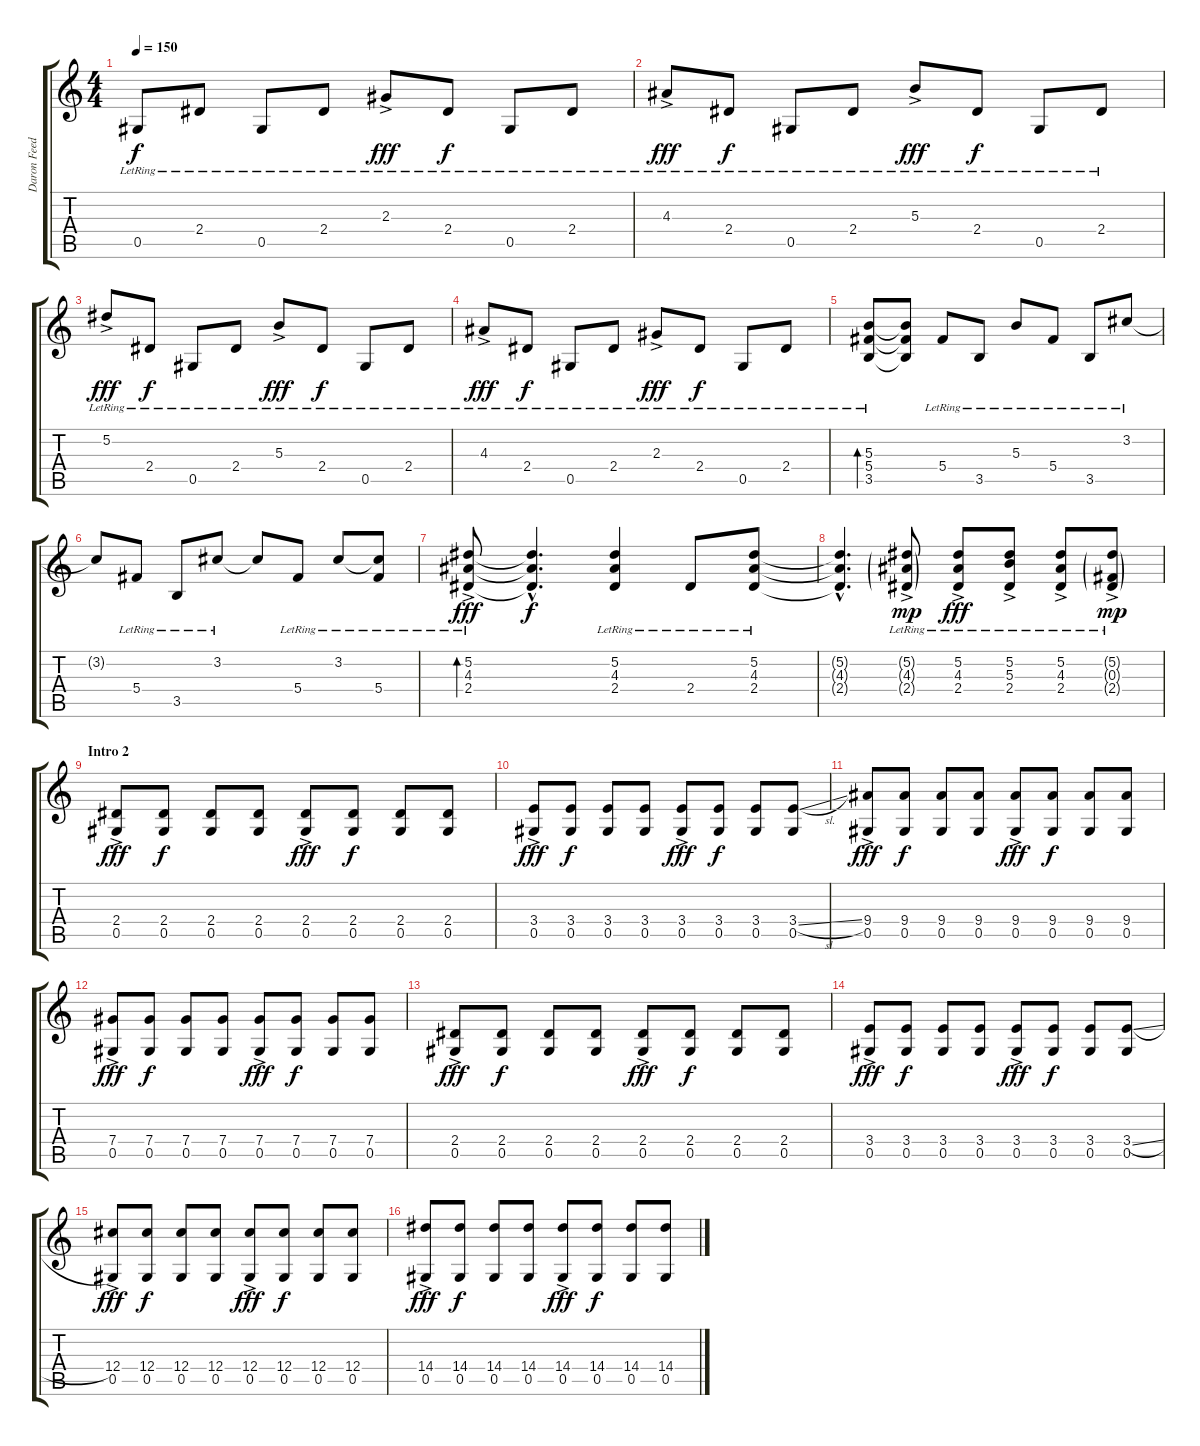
\track ("Daron Feedback" "Daron Feed") {instrument electricguitarclean}
\staff {score tabs}
\tuning (Eb4 Bb3 Gb3 Db3 Ab2 Db2) {hide}
\ts (4 4)
\tempo 150
\clef g2
\ks c
0.5{lr}.8{dy f} 2.4{lr}.8 0.5{lr}.8 2.4{lr}.8 2.3{ac lr}.8{dy fff} 2.4{lr}.8{dy f} 0.5{lr}.8 2.4{lr}.8 |
4.3{ac lr}.8{dy fff} 2.4{lr}.8{dy f} 0.5{lr}.8 2.4{lr}.8 5.3{ac lr}.8{dy fff} 2.4{lr}.8{dy f} 0.5{lr}.8 2.4{lr}.8 |
5.2{ac lr}.8{dy fff} 2.4{lr}.8{dy f} 0.5{lr}.8 2.4{lr}.8 5.3{ac lr}.8{dy fff} 2.4{lr}.8{dy f} 0.5{lr}.8 2.4{lr}.8 |
4.3{ac lr}.8{dy fff} 2.4{lr}.8{dy f} 0.5{lr}.8 2.4{lr}.8 2.3{ac lr}.8{dy fff} 2.4{lr}.8{dy f} 0.5{lr}.8 2.4{lr}.8 |
(5.3{lr} 5.4{lr} 3.5{lr}).8{bd 240} (5.3{t} 5.4{t} 3.5{t}).8 5.4{lr}.8 3.5{lr}.8 5.3{lr}.8 5.4{lr}.8 3.5{lr}.8 3.2{lr}.8 |
3.2{t}.8 5.4{lr}.8 3.5{lr}.8 3.2{lr}.8 3.2{t}.8 5.4{lr}.8 3.2{lr}.8 (3.2{t} 5.4{lr}).8 |
(5.2{lr} 4.3{lr} 2.4{ac lr}).8{bd 240 dy fff} (5.2{hac t} 4.3{hac t} 2.4{hac t}).4{d dy f} (5.2{lr} 4.3{lr} 2.4{lr}).4 2.4{lr}.8 (5.2{lr} 4.3{lr} 2.4{lr}).8 |
(5.2{hac t} 4.3{hac t} 2.4{hac t}).4{d} (5.2{g lr} 4.3{g lr} 2.4{g ac lr}).8{dy mp} (5.2{lr} 4.3{ac lr} 2.4{lr}).8{dy fff} (5.2{lr} 5.3{ac lr} 2.4{lr}).8 (5.2{lr} 4.3{ac lr} 2.4{lr}).8 (5.2{g lr} 0.3{g ac lr} 2.4{g lr}).8{dy mp} |
\section ("" "Intro 2")
(2.4{ac} 0.5{ac}).8{dy fff volume 11 instrument distortionguitar} (2.4 0.5).8{dy f} (2.4 0.5).8 (2.4 0.5).8 (2.4{ac} 0.5{ac}).8{dy fff} (2.4 0.5).8{dy f} (2.4 0.5).8 (2.4 0.5).8 |
(3.4{ac} 0.5{ac}).8{dy fff} (3.4 0.5).8{dy f} (3.4 0.5).8 (3.4 0.5).8 (3.4{ac} 0.5{ac}).8{dy fff} (3.4 0.5).8{dy f} (3.4 0.5).8 (3.4{sl} 0.5).8 |
(9.4{ac} 0.5{ac}).8{dy fff} (9.4 0.5).8{dy f} (9.4 0.5).8 (9.4 0.5).8 (9.4{ac} 0.5{ac}).8{dy fff} (9.4 0.5).8{dy f} (9.4 0.5).8 (9.4 0.5).8 |
(7.4{ac} 0.5{ac}).8{dy fff} (7.4 0.5).8{dy f} (7.4 0.5).8 (7.4 0.5).8 (7.4{ac} 0.5{ac}).8{dy fff} (7.4 0.5).8{dy f} (7.4 0.5).8 (7.4 0.5).8 |
(2.4{ac} 0.5{ac}).8{dy fff} (2.4 0.5).8{dy f} (2.4 0.5).8 (2.4 0.5).8 (2.4{ac} 0.5{ac}).8{dy fff} (2.4 0.5).8{dy f} (2.4 0.5).8 (2.4 0.5).8 |
(3.4{ac} 0.5{ac}).8{dy fff} (3.4 0.5).8{dy f} (3.4 0.5).8 (3.4 0.5).8 (3.4{ac} 0.5{ac}).8{dy fff} (3.4 0.5).8{dy f} (3.4 0.5).8 (3.4{sl} 0.5).8 |
(12.4{ac} 0.5{ac}).8{dy fff} (12.4 0.5).8{dy f} (12.4 0.5).8 (12.4 0.5).8 (12.4{ac} 0.5{ac}).8{dy fff} (12.4 0.5).8{dy f} (12.4 0.5).8 (12.4 0.5).8 |
(14.4{ac} 0.5{ac}).8{dy fff} (14.4 0.5).8{dy f} (14.4 0.5).8 (14.4 0.5).8 (14.4{ac} 0.5{ac}).8{dy fff} (14.4 0.5).8{dy f} (14.4 0.5).8 (14.4 0.5).8
